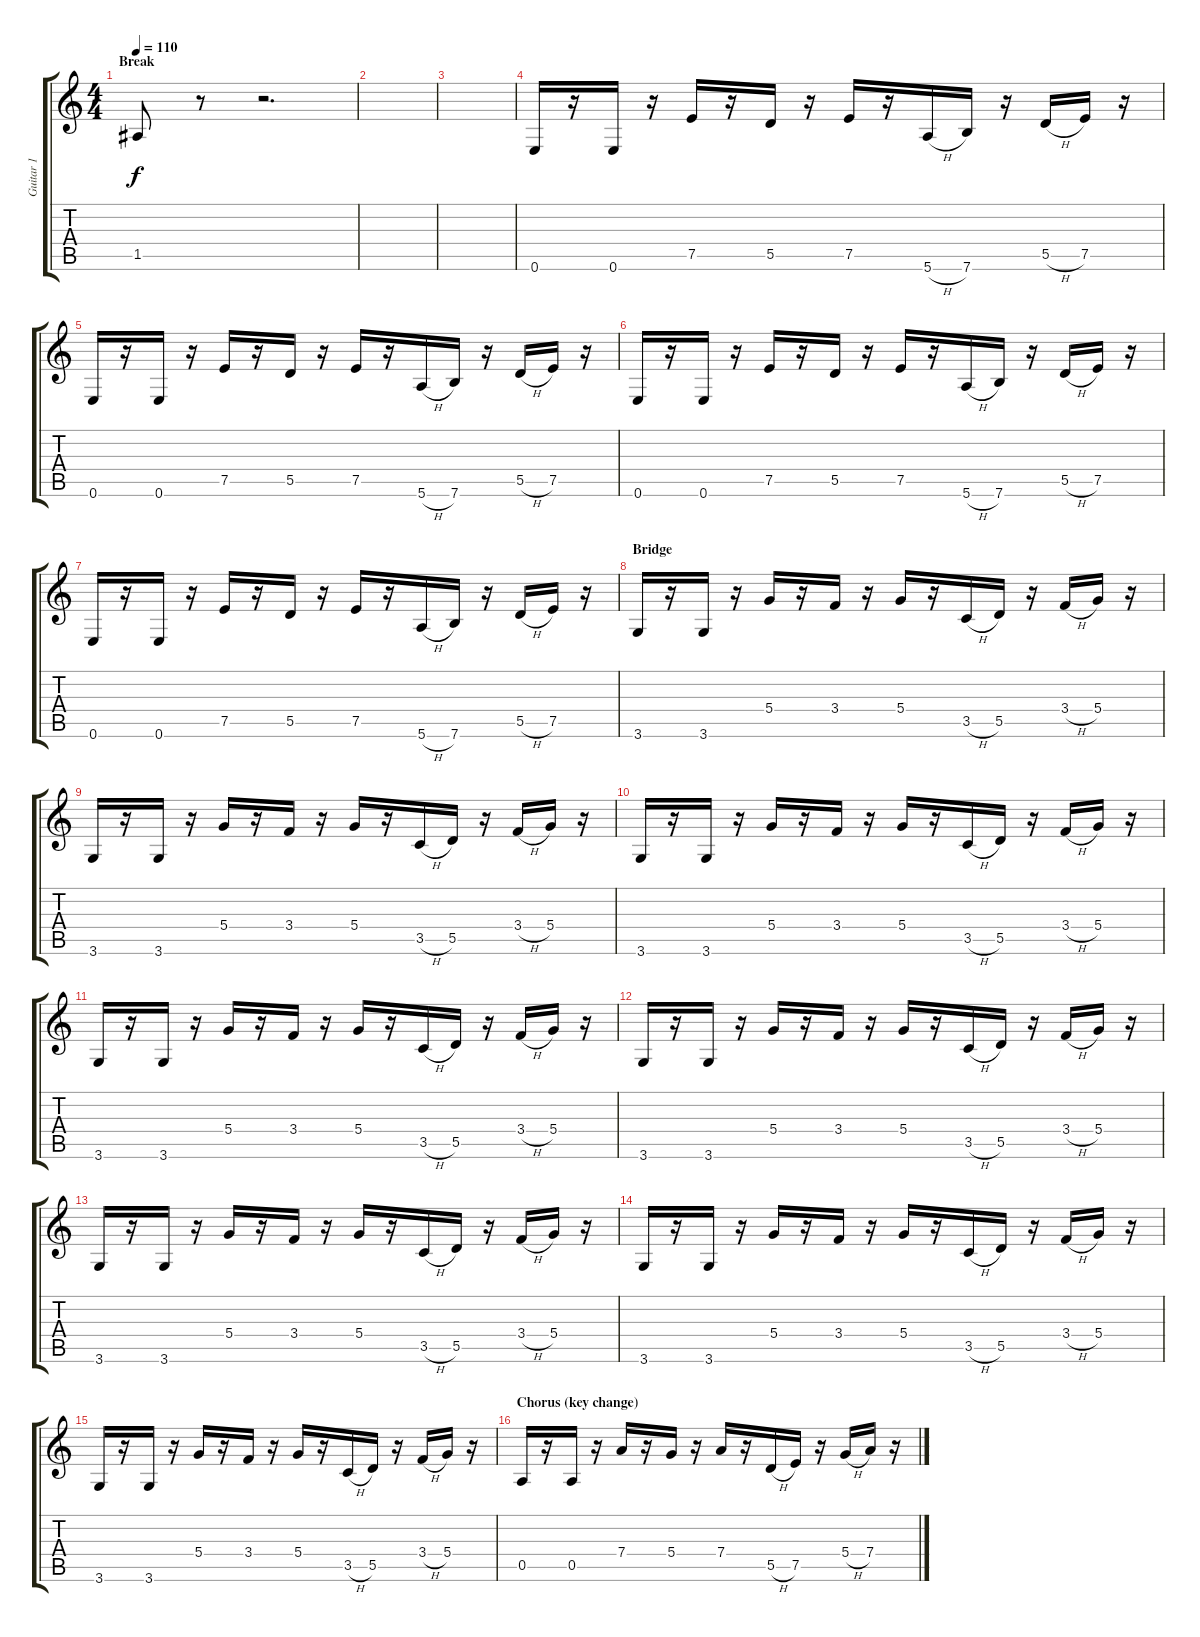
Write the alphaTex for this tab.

\track ("Guitar 1" "Guitar 1") {instrument electricguitarclean}
\staff {score tabs}
\tuning (E4 B3 G3 D3 A2 E2) {hide}
\ts (4 4)
\section ("" "Break")
\tempo 110
\clef g2
\ks c
1.5.8{dy f} r.8 r.2{d} |
|
|
0.6.16 r.16 0.6.16 r.16 7.5.16 r.16 5.5.16 r.16 7.5.16 r.16 5.6{h}.16 7.6.16 r.16 5.5{h}.16 7.5.16 r.16 |
0.6.16 r.16 0.6.16 r.16 7.5.16 r.16 5.5.16 r.16 7.5.16 r.16 5.6{h}.16 7.6.16 r.16 5.5{h}.16 7.5.16 r.16 |
0.6.16 r.16 0.6.16 r.16 7.5.16 r.16 5.5.16 r.16 7.5.16 r.16 5.6{h}.16 7.6.16 r.16 5.5{h}.16 7.5.16 r.16 |
0.6.16 r.16 0.6.16 r.16 7.5.16 r.16 5.5.16 r.16 7.5.16 r.16 5.6{h}.16 7.6.16 r.16 5.5{h}.16 7.5.16 r.16 |
\section ("" "Bridge")
3.6.16 r.16 3.6.16 r.16 5.4.16 r.16 3.4.16 r.16 5.4.16 r.16 3.5{h}.16 5.5.16 r.16 3.4{h}.16 5.4.16 r.16 |
3.6.16 r.16 3.6.16 r.16 5.4.16 r.16 3.4.16 r.16 5.4.16 r.16 3.5{h}.16 5.5.16 r.16 3.4{h}.16 5.4.16 r.16 |
3.6.16 r.16 3.6.16 r.16 5.4.16 r.16 3.4.16 r.16 5.4.16 r.16 3.5{h}.16 5.5.16 r.16 3.4{h}.16 5.4.16 r.16 |
3.6.16 r.16 3.6.16 r.16 5.4.16 r.16 3.4.16 r.16 5.4.16 r.16 3.5{h}.16 5.5.16 r.16 3.4{h}.16 5.4.16 r.16 |
3.6.16 r.16 3.6.16 r.16 5.4.16 r.16 3.4.16 r.16 5.4.16 r.16 3.5{h}.16 5.5.16 r.16 3.4{h}.16 5.4.16 r.16 |
3.6.16 r.16 3.6.16 r.16 5.4.16 r.16 3.4.16 r.16 5.4.16 r.16 3.5{h}.16 5.5.16 r.16 3.4{h}.16 5.4.16 r.16 |
3.6.16 r.16 3.6.16 r.16 5.4.16 r.16 3.4.16 r.16 5.4.16 r.16 3.5{h}.16 5.5.16 r.16 3.4{h}.16 5.4.16 r.16 |
3.6.16 r.16 3.6.16 r.16 5.4.16 r.16 3.4.16 r.16 5.4.16 r.16 3.5{h}.16 5.5.16 r.16 3.4{h}.16 5.4.16 r.16 |
\section ("" "Chorus (key change)")
0.5.16 r.16 0.5.16 r.16 7.4.16 r.16 5.4.16 r.16 7.4.16 r.16 5.5{h}.16 7.5.16 r.16 5.4{h}.16 7.4.16 r.16
